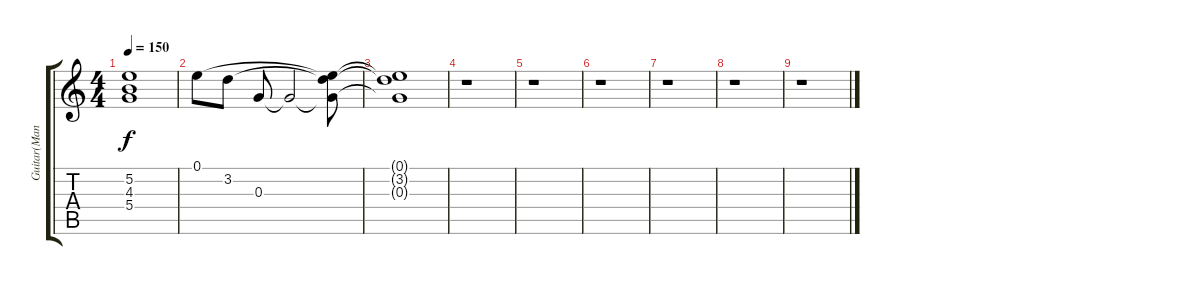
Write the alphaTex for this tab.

\track ("Guitar(Many tracks made into 1)" "Guitar(Man") {instrument distortionguitar}
\staff {score tabs}
\tuning (E4 B3 G3 D3 A2 E2) {hide}
\ts (4 4)
\tempo 150
\clef g2
\ks c
(5.2{t} 4.3{t} 5.4{t}).1{dy f} |
0.1.8 3.2.8 0.3.8 0.3{t}.2 (0.1{t} 3.2{t} 0.3{t}).8 |
(0.1{t} 3.2{t} 0.3{t}).1{volume 0} |
r.1 |
r.1 |
r.1 |
r.1 |
r.1 |
r.1
